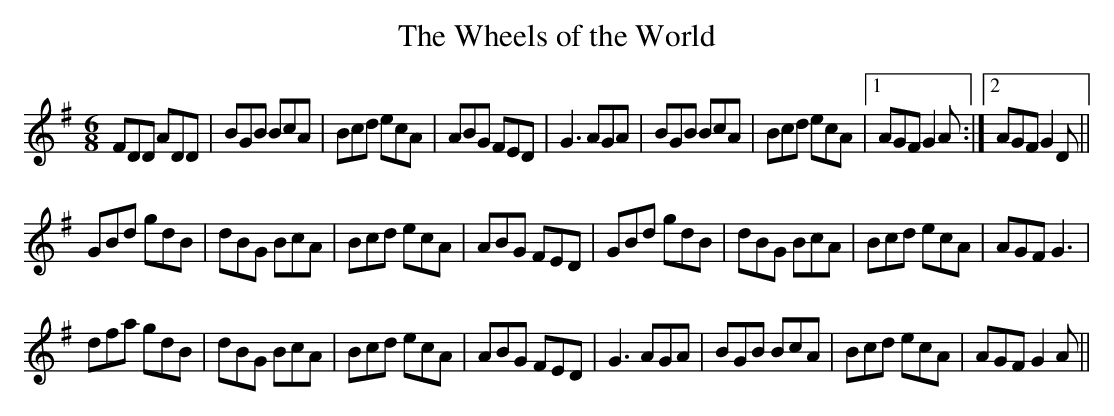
X:1
T:Wheels of the World, The
M:6/8
K:G
FDD ADD|BGB BcA|Bcd ecA|ABG FED|G3 AGA|BGB BcA|Bcd ecA|1 AGF G2A:|2 AGF G2D||
GBd gdB|dBG BcA|Bcd ecA|ABG FED|GBd gdB|dBG BcA|Bcd ecA|AGF G3|
dfa gdB|dBG BcA|Bcd ecA|ABG FED|G3 AGA|BGB BcA|Bcd ecA|AGF G2A||
